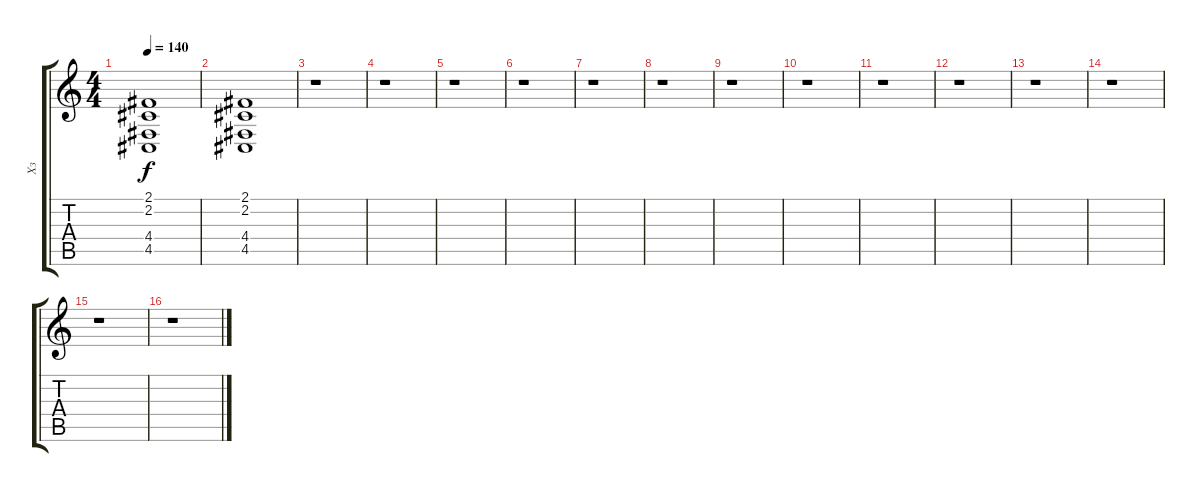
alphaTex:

\track ("Хз" "Хз") {instrument applause}
\staff {score tabs}
\tuning (E4 B3 G3 D3 A2 E2) {hide}
\ts (4 4)
\tempo 140
\clef g2
\ks c
(2.1{t} 2.2{t} 4.4{t} 4.5{t}).1{dy f} |
(2.1 2.2 4.4 4.5).1 |
r.1 |
r.1 |
r.1 |
r.1 |
r.1 |
r.1 |
r.1 |
r.1 |
r.1 |
r.1 |
r.1 |
r.1 |
r.1 |
r.1
